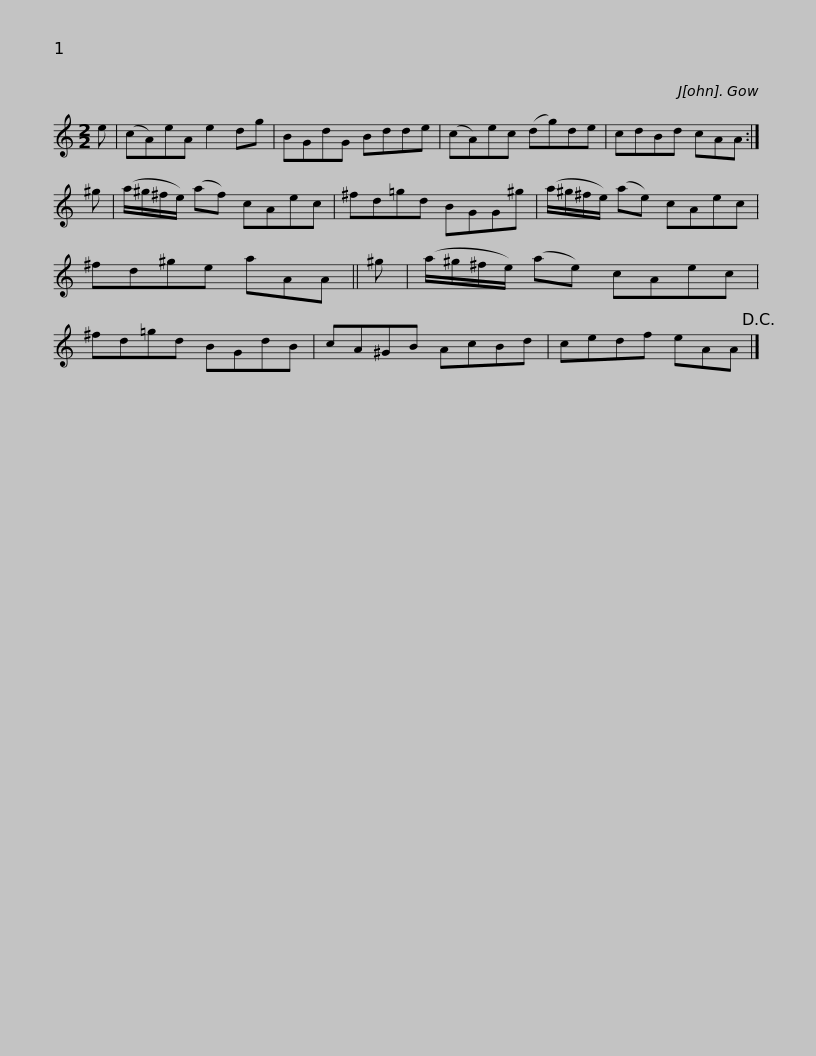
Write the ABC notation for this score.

X:1
L:1/8
M:2/2
I:linebreak $
K:C
V:1 treble
V:1
 e | (cA)eA e2 dg | BGdG Bdde | (cA)ec (dg)de | cdBd cAA :| %5
 ^g | (a/^g/^f/e/) (af) cAec |$ ^fd=gd BGG^g | (a/^g/^f/e/) (ae) cAec | ^fd^ge aAA || %10
 ^g | (a/^g/^f/e/) (ae) cAec |$ ^fd=gd BGdB | cA^GB AcBd | cedf eAA!D.C.! |] %15
